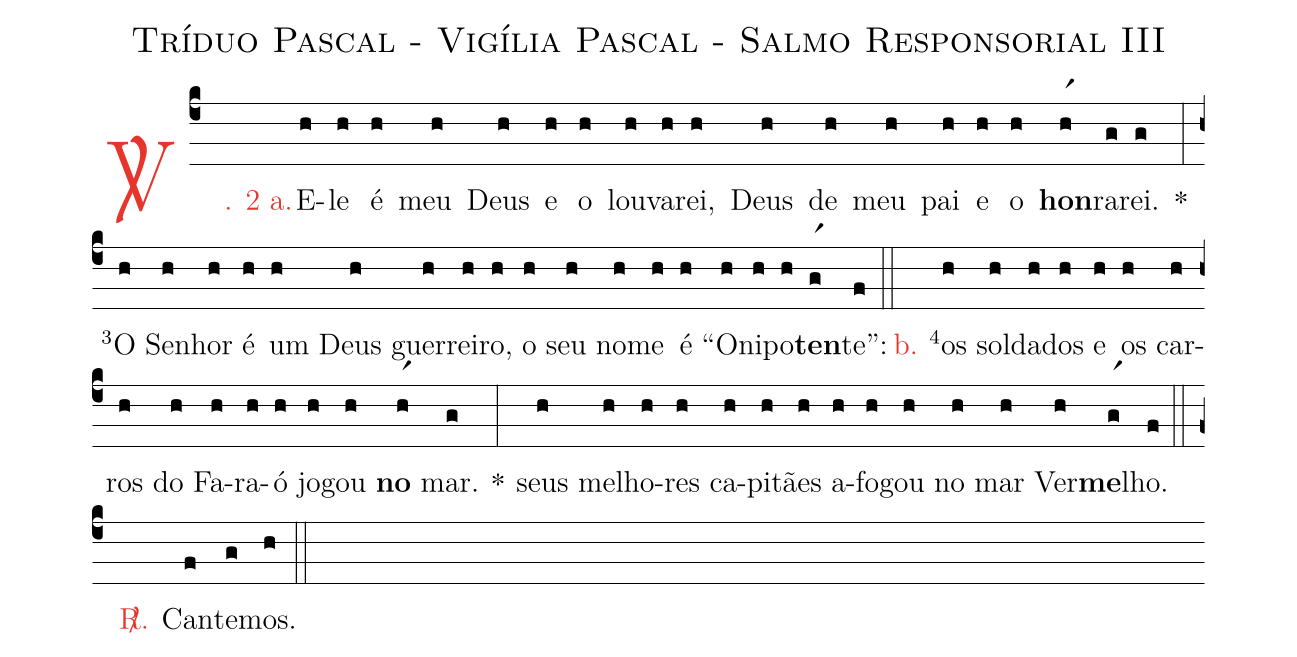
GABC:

name: Tríduo Pascal - Vigília Pascal - Salmo Responsorial III;
%%
(c4)

<c><sp>V/</sp>. 2 a.</c>() E(h)le(h) é(h) meu(h) Deus(h) e(h) o(h) lou(h)va(h)rei,(h) Deus(h) de(h) meu(h) pai(h) e(h) o(h) <b>hon</b>(hr1)ra(g)rei.(g) *(:)
<v>\VSup{3}</v>O(h) Se(h)nhor(h) é(h) um(h) Deus(h) guer(h)rei(h)ro,(h) o(h) seu(h) no(h)me(h) é(h) ``O(h)ni(h)po(h)<b>ten</b>(gr1)te'':(f)

(::)

<nlba><c>b.</c>() <v>\VSup{4}</v>os</nlba>(h) sol(h)da(h)dos(h) e(h) os(h) car(h)ros(h) do(h) Fa(h)ra(h)ó(h) jo(h)gou(h) <b>no</b>(hr1) mar.(g) *(:)
seus(h) me(h)lho(h)res(h) ca(h)pi(h)tães(h) a(h)fo(h)gou(h) no(h) mar(h) Ver(h)<b>me</b>(gr1)lho.(f)

(::)

<nlba><c><sp>R/</sp>.</c>() Can</nlba>(f)te(g)mos.(h)

(::)
